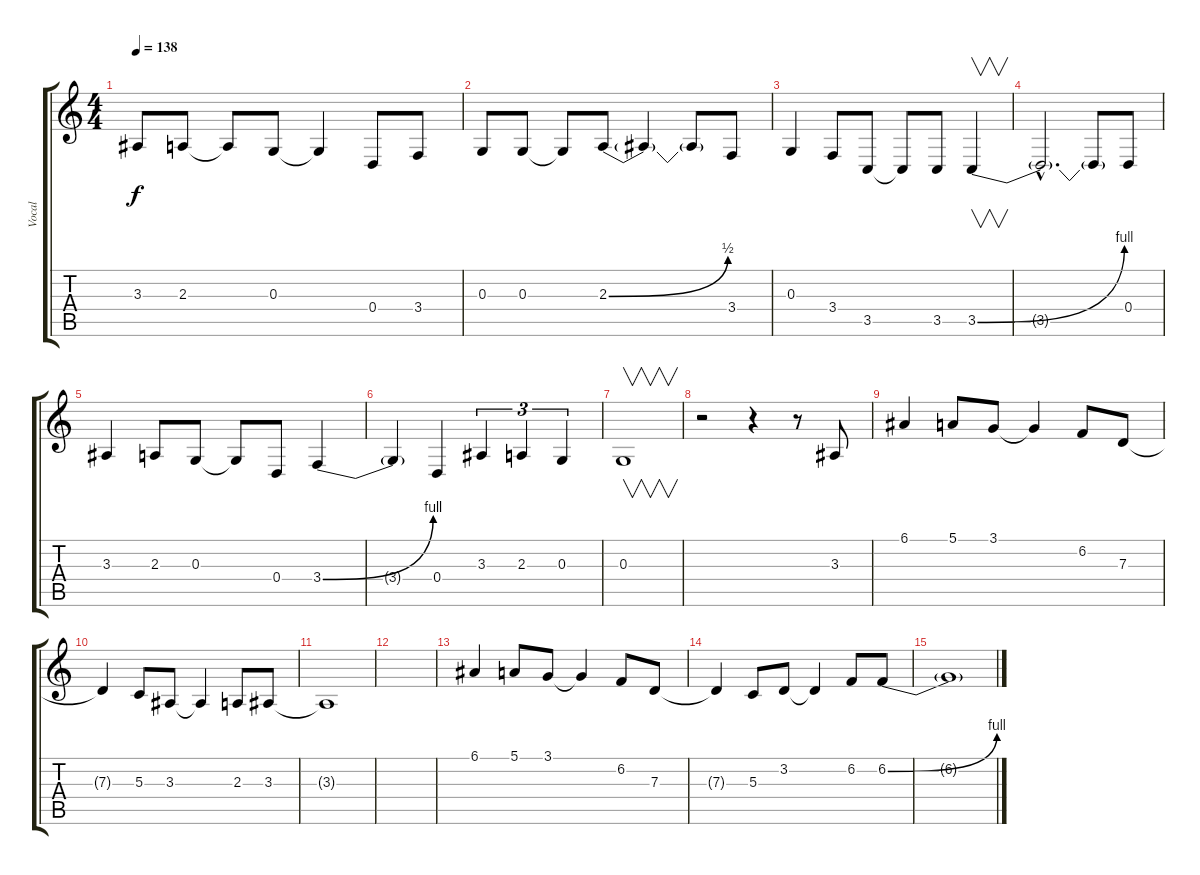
\track ("Vocal" "Vocal") {instrument altosax}
\staff {score tabs}
\tuning (E4 B3 G3 D3 A2 E2) {hide}
\ts (4 4)
\tempo 138
\clef g2
\ks c
3.3.8{dy f} 2.3.8 2.3{t}.8 0.3.8 0.3{t}.4 0.4.8 3.4.8 |
0.3.8 0.3.8 0.3{t}.8 2.3{be (bend 0 0 60 2)}.8 2.3{t}.4 2.3{t}.8 3.4.8 |
0.3.4 3.4.8 3.5.8 3.5{t}.8 3.5.8 3.5{be (bend 0 0 60 4)}.4{v} |
3.5{hac t}.2{d} 3.5{t}.8 0.4.8 |
3.3.4 2.3.8 0.3.8 0.3{t}.8 0.4.8 3.4{be (bend 0 0 60 4)}.4 |
3.4{t}.4 0.4.4 3.3.4{tu (3 2)} 2.3.4{tu (3 2)} 0.3.4{tu (3 2)} |
0.3.1{v} |
r.2 r.4 r.8 3.3.8 |
6.1.4 5.1.8 3.1.8 3.1{t}.4 6.2.8 7.3.8 |
7.3{t}.4 5.3.8 3.3.8 3.3{t}.4 2.3.8 3.3.8 |
3.3{t}.1 |
|
6.1.4 5.1.8 3.1.8 3.1{t}.4 6.2.8 7.3.8 |
7.3{t}.4 5.3.8 3.2.8 3.2{t}.4 6.2.8 6.2{be (bend 0 0 60 4)}.8 |
6.2{t}.1
